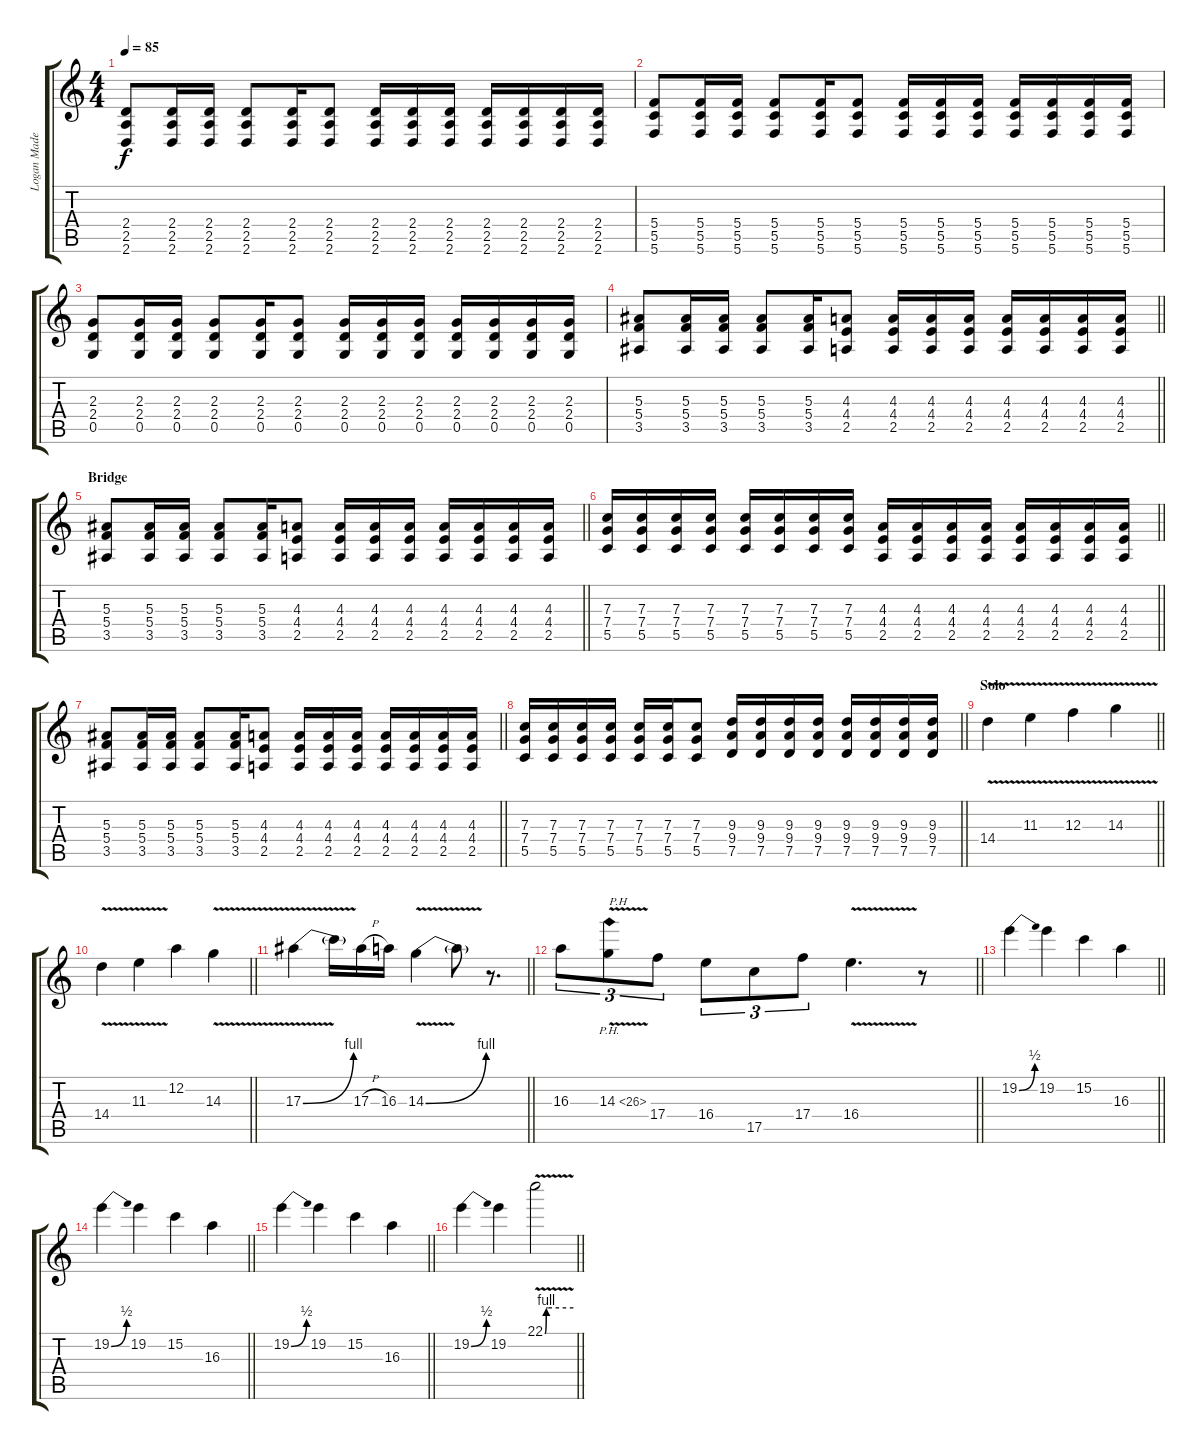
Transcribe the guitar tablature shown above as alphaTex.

\track ("Logan Mader (Distortion)" "Logan Made") {instrument distortionguitar}
\staff {score tabs}
\tuning (D4 A3 F3 C3 G2 C2) {hide}
\ts (4 4)
\tempo 85
\clef g2
\ks c
(2.4 2.5 2.6).8{dy f instrument distortionguitar} (2.4 2.5 2.6).16 (2.4 2.5 2.6).16 (2.4 2.5 2.6).8 (2.4 2.5 2.6).16 (2.4 2.5 2.6).8 (2.4 2.5 2.6).16 (2.4 2.5 2.6).16 (2.4 2.5 2.6).16 (2.4 2.5 2.6).16 (2.4 2.5 2.6).16 (2.4 2.5 2.6).16 (2.4 2.5 2.6).16 |
(5.4 5.5 5.6).8 (5.4 5.5 5.6).16 (5.4 5.5 5.6).16 (5.4 5.5 5.6).8 (5.4 5.5 5.6).16 (5.4 5.5 5.6).8 (5.4 5.5 5.6).16 (5.4 5.5 5.6).16 (5.4 5.5 5.6).16 (5.4 5.5 5.6).16 (5.4 5.5 5.6).16 (5.4 5.5 5.6).16 (5.4 5.5 5.6).16 |
(2.3 2.4 0.5).8 (2.3 2.4 0.5).16 (2.3 2.4 0.5).16 (2.3 2.4 0.5).8 (2.3 2.4 0.5).16 (2.3 2.4 0.5).8 (2.3 2.4 0.5).16 (2.3 2.4 0.5).16 (2.3 2.4 0.5).16 (2.3 2.4 0.5).16 (2.3 2.4 0.5).16 (2.3 2.4 0.5).16 (2.3 2.4 0.5).16 |
\barLineRight lightlight
(5.3 5.4 3.5).8 (5.3 5.4 3.5).16 (5.3 5.4 3.5).16 (5.3 5.4 3.5).8 (5.3 5.4 3.5).16 (4.3 4.4 2.5).8 (4.3 4.4 2.5).16 (4.3 4.4 2.5).16 (4.3 4.4 2.5).16 (4.3 4.4 2.5).16 (4.3 4.4 2.5).16 (4.3 4.4 2.5).16 (4.3 4.4 2.5).16 |
\section ("" "Bridge")
\barLineRight lightlight
(5.3 5.4 3.5).8 (5.3 5.4 3.5).16 (5.3 5.4 3.5).16 (5.3 5.4 3.5).8 (5.3 5.4 3.5).16 (4.3 4.4 2.5).8 (4.3 4.4 2.5).16 (4.3 4.4 2.5).16 (4.3 4.4 2.5).16 (4.3 4.4 2.5).16 (4.3 4.4 2.5).16 (4.3 4.4 2.5).16 (4.3 4.4 2.5).16 |
\barLineRight lightlight
(7.3 7.4 5.5).16 (7.3 7.4 5.5).16 (7.3 7.4 5.5).16 (7.3 7.4 5.5).16 (7.3 7.4 5.5).16 (7.3 7.4 5.5).16 (7.3 7.4 5.5).16 (7.3 7.4 5.5).16 (4.3 4.4 2.5).16 (4.3 4.4 2.5).16 (4.3 4.4 2.5).16 (4.3 4.4 2.5).16 (4.3 4.4 2.5).16 (4.3 4.4 2.5).16 (4.3 4.4 2.5).16 (4.3 4.4 2.5).16 |
\barLineRight lightlight
(5.3 5.4 3.5).8 (5.3 5.4 3.5).16 (5.3 5.4 3.5).16 (5.3 5.4 3.5).8 (5.3 5.4 3.5).16 (4.3 4.4 2.5).8 (4.3 4.4 2.5).16 (4.3 4.4 2.5).16 (4.3 4.4 2.5).16 (4.3 4.4 2.5).16 (4.3 4.4 2.5).16 (4.3 4.4 2.5).16 (4.3 4.4 2.5).16 |
\barLineRight lightlight
(7.3 7.4 5.5).16 (7.3 7.4 5.5).16 (7.3 7.4 5.5).16 (7.3 7.4 5.5).16 (7.3 7.4 5.5).16 (7.3 7.4 5.5).16 (7.3 7.4 5.5).8 (9.3 9.4 7.5).16 (9.3 9.4 7.5).16 (9.3 9.4 7.5).16 (9.3 9.4 7.5).16 (9.3 9.4 7.5).16 (9.3 9.4 7.5).16 (9.3 9.4 7.5).16 (9.3 9.4 7.5).16 |
\section ("" "Solo")
\barLineRight lightlight
14.4{v}.4 11.3{v}.4 12.3{v}.4 14.3{v}.4 |
\barLineRight lightlight
14.4{v}.4 11.3{v}.4 12.2.4 14.3{v}.4 |
\barLineRight lightlight
17.3{be (bend 0 0 60 4) v}.4 17.3{t}.16 17.3{h}.16 16.3.16 14.3{be (bend 0 0 60 4) v}.4 14.3{t}.8 r.8{d} |
\barLineRight lightlight
16.3.8{tu (3 2)} 14.3{ph 12 v}.8{tu (3 2) txt "P.H"} 17.4.8{tu (3 2)} 16.4.8{tu (3 2)} 17.5.8{tu (3 2)} 17.4.8{tu (3 2)} 16.4{v}.4{d} r.8 |
\barLineRight lightlight
19.2{be (bend 0 0 60 2)}.4 19.2.4 15.2.4 16.3.4 |
\barLineRight lightlight
19.2{be (bend 0 0 60 2)}.4 19.2.4 15.2.4 16.3.4 |
\barLineRight lightlight
19.2{be (bend 0 0 60 2)}.4 19.2.4 15.2.4 16.3.4 |
\barLineRight lightlight
19.2{be (bend 0 0 60 2)}.4 19.2.4 22.1{be (custom 0 0 3 4 6 4 30 4 60 4) v}.2
